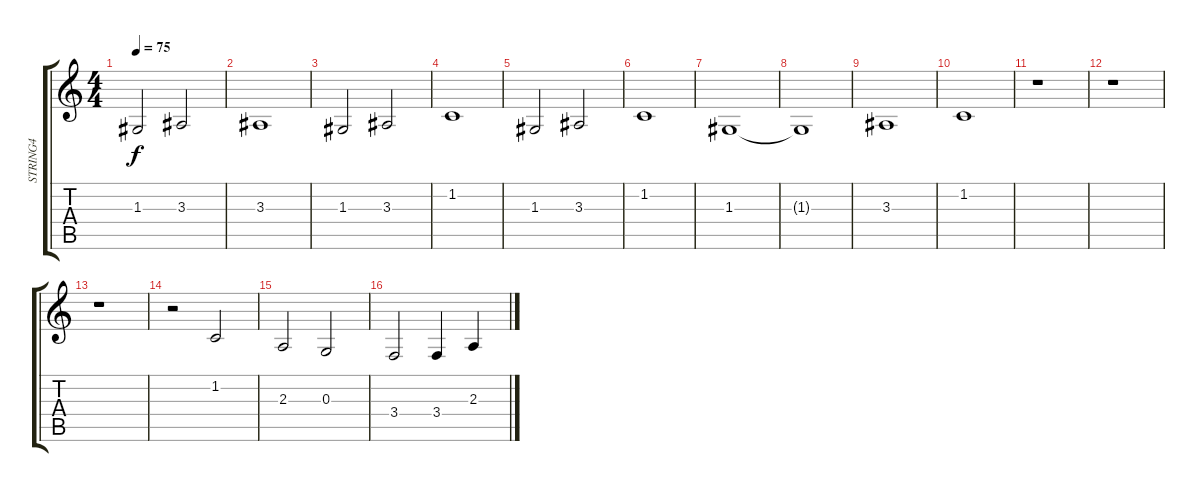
\track ("STRING4" "STRING4") {instrument stringensemble1}
\staff {score tabs}
\tuning (E4 B3 G3 D3 A2 E2) {hide}
\ts (4 4)
\tempo 75
\clef g2
\ks c
1.3.2{dy f} 3.3.2 |
3.3.1 |
1.3.2 3.3.2 |
1.2.1 |
1.3.2 3.3.2 |
1.2.1 |
1.3.1 |
1.3{t}.1 |
3.3.1 |
1.2.1 |
r.1 |
r.1 |
r.1 |
r.2 1.2.2{balance 6} |
2.3.2 0.3.2 |
3.4.2 3.4.4 2.3.4
